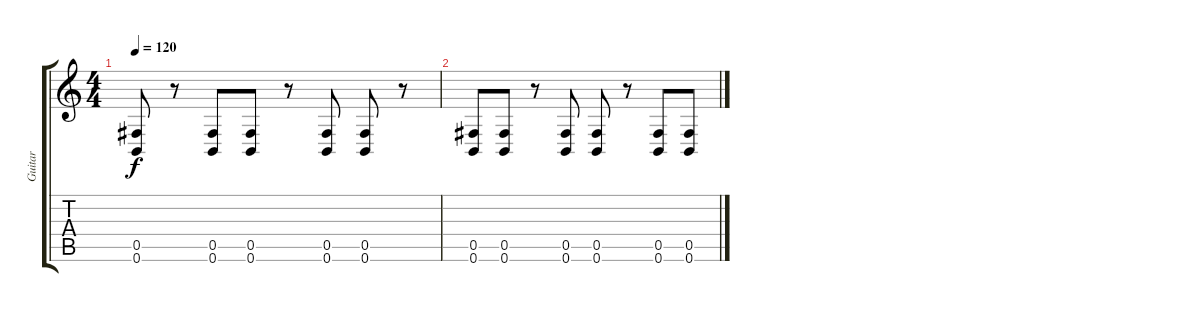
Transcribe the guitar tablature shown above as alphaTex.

\track ("Guitar" "Guitar") {instrument distortionguitar}
\staff {score tabs}
\tuning (Eb4 B3 Gb3 B2 Gb2 B1) {hide}
\ts (4 4)
\tempo 120
\clef g2
\ks c
(0.5 0.6).8{dy f} r.8 (0.5 0.6).8 (0.5 0.6).8 r.8 (0.5 0.6).8 (0.5 0.6).8 r.8 |
(0.5 0.6).8 (0.5 0.6).8 r.8 (0.5 0.6).8 (0.5 0.6).8 r.8 (0.5 0.6).8 (0.5 0.6).8
